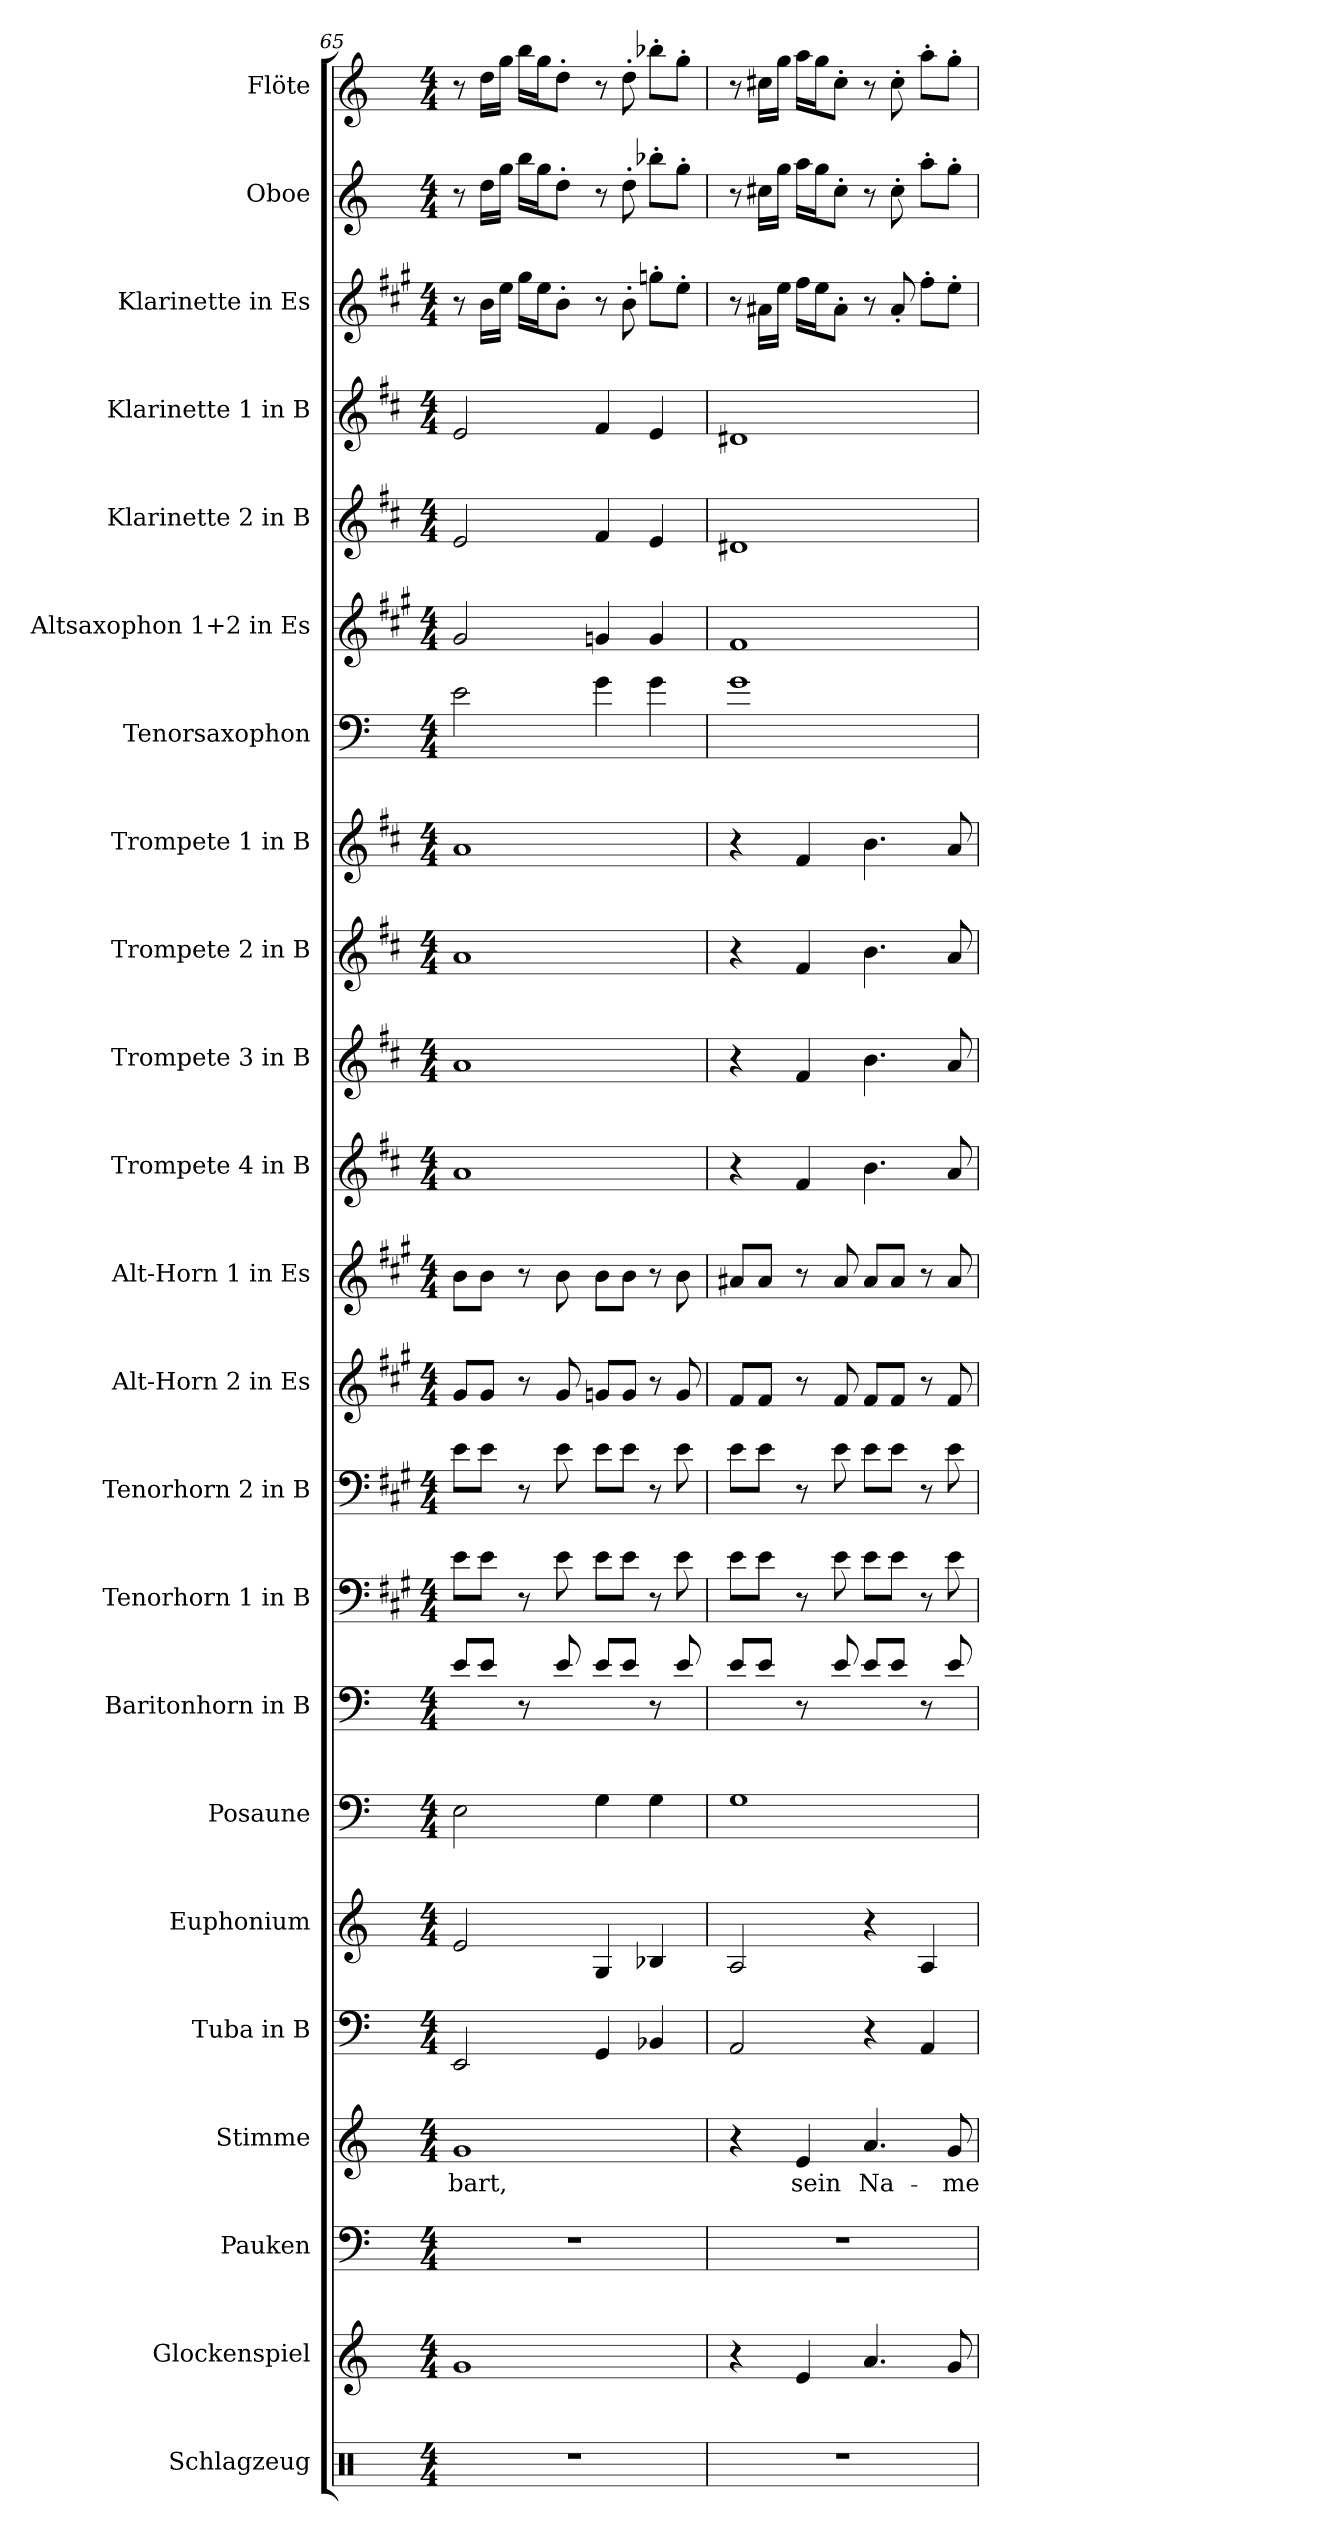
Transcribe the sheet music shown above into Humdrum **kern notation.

**kern	**kern	**kern	**kern	**text	**kern	**kern	**kern	**kern	**kern	**kern	**kern	**kern	**kern	**kern	**kern	**kern	**kern	**kern	**kern	**kern	**kern	**kern	**kern
*part23	*part22	*part21	*part20	*part20	*part19	*part18	*part17	*part16	*part15	*part14	*part13	*part12	*part11	*part10	*part9	*part8	*part7	*part6	*part5	*part4	*part3	*part2	*part1
*staff23	*staff22	*staff21	*staff20	*staff20	*staff19	*staff18	*staff17	*staff16	*staff15	*staff14	*staff13	*staff12	*staff11	*staff10	*staff9	*staff8	*staff7	*staff6	*staff5	*staff4	*staff3	*staff2	*staff1
*I"Schlagzeug	*I"Glockenspiel	*I"Pauken	*I"Stimme	*	*I"Tuba in B	*I"Euphonium	*I"Posaune	*I"Baritonhorn in B	*I"Tenorhorn  1 in B	*I"Tenorhorn 2 in B	*I"Alt-Horn 2 in Es	*I"Alt-Horn 1 in Es	*I"Trompete 4 in B	*I"Trompete 3 in B	*I"Trompete 2  in B	*I"Trompete 1 in B	*I"Tenorsaxophon	*I"Altsaxophon 1+2 in Es	*I"Klarinette 2  in B	*I"Klarinette 1 in B	*I"Klarinette in Es	*I"Oboe	*I"Flöte
*clefX	*clefG2	*clefF4	*clefG2	*	*clefF4	*clefG2	*clefF4	*clefF4	*clefF4	*clefF4	*clefG2	*clefG2	*clefG2	*clefG2	*clefG2	*clefG2	*clefF4	*clefG2	*clefG2	*clefG2	*clefG2	*clefG2	*clefG2
*	*ITrd-14c-24	*	*	*	*	*ITrd8c14	*	*ITrd8c14	*ITrd5c9	*ITrd5c9	*ITrd5c9	*ITrd5c9	*ITrd1c2	*ITrd1c2	*ITrd1c2	*ITrd1c2	*ITrd8c14	*ITrd5c9	*ITrd1c2	*ITrd1c2	*ITrd-2c-3	*	*
*k[]	*k[]	*k[]	*k[]	*	*k[]	*k[]	*k[]	*k[]	*k[]	*k[]	*k[]	*k[]	*k[]	*k[]	*k[]	*k[]	*k[]	*k[]	*k[]	*k[]	*k[]	*k[]	*k[]
*C:	*C:	*C:	*C:	*	*C:	*C:	*C:	*C:	*C:	*C:	*C:	*C:	*C:	*C:	*C:	*C:	*C:	*C:	*C:	*C:	*C:	*C:	*C:
*M4/4	*M4/4	*M4/4	*M4/4	*	*M4/4	*M4/4	*M4/4	*M4/4	*M4/4	*M4/4	*M4/4	*M4/4	*M4/4	*M4/4	*M4/4	*M4/4	*M4/4	*M4/4	*M4/4	*M4/4	*M4/4	*M4/4	*M4/4
=65	=65	=65	=65	=65	=65	=65	=65	=65	=65	=65	=65	=65	=65	=65	=65	=65	=65	=65	=65	=65	=65	=65	=65
!	!	!	!	!LO:LY:b:color=#000000	!	!	!	!	!	!	!	!	!	!	!	!	!	!	!	!	!	!	!
1r	1gggi	1r	1gi	-bart,	2EEi/	2Ei/	2Ei\	8Ei/L	8Gi\L	8Gi\L	8Bi/L	8di\L	1gi	1gi	1gi	1gi	2Ei\	2Bi/	2di/	2di/	8r	8r	8r
.	.	.	.	.	.	.	.	8Ei/J	8Gi\J	8Gi\J	8Bi/J	8di\J	.	.	.	.	.	.	.	.	16ddi\LL	16ddi\LL	16ddi\LL
.	.	.	.	.	.	.	.	.	.	.	.	.	.	.	.	.	.	.	.	.	16ggi\JJ	16ggi\JJ	16ggi\JJ
.	.	.	.	.	.	.	.	8r	8r	8r	8r	8r	.	.	.	.	.	.	.	.	16bbi\LL	16bbi\LL	16bbi\LL
.	.	.	.	.	.	.	.	.	.	.	.	.	.	.	.	.	.	.	.	.	16ggi\J	16ggi\J	16ggi\J
.	.	.	.	.	.	.	.	8Ei/	8Gi\	8Gi\	8Bi/	8di\	.	.	.	.	.	.	.	.	8dd'i\J	8dd'i\J	8dd'i\J
.	.	.	.	.	4GGi/	4GGi/	4Gi\	8Ei/L	8Gi\L	8Gi\L	8B-Xi/L	8di\L	.	.	.	.	4Gi\	4B-Xi/	4ei/	4ei/	8r	8r	8r
.	.	.	.	.	.	.	.	8Ei/J	8Gi\J	8Gi\J	8B-i/J	8di\J	.	.	.	.	.	.	.	.	8dd'i\	8dd'i\	8dd'i\
.	.	.	.	.	4BB-Xi/	4BB-Xi/	4Gi\	8r	8r	8r	8r	8r	.	.	.	.	4Gi\	4B-i/	4di/	4di/	8bb-X'i\L	8bb-X'i\L	8bb-X'i\L
.	.	.	.	.	.	.	.	8Ei/	8Gi\	8Gi\	8B-i/	8di\	.	.	.	.	.	.	.	.	8gg'i\J	8gg'i\J	8gg'i\J
=66	=66	=66	=66	=66	=66	=66	=66	=66	=66	=66	=66	=66	=66	=66	=66	=66	=66	=66	=66	=66	=66	=66	=66
1r	4r	1r	4r	.	2AAi/	2AAi/	1Gi	8Ei/L	8Gi\L	8Gi\L	8Ai/L	8c#Xi/L	4r	4r	4r	4r	1Gi	1Ai	1c#Xi	1c#Xi	8r	8r	8r
.	.	.	.	.	.	.	.	8Ei/J	8Gi\J	8Gi\J	8Ai/J	8c#i/J	.	.	.	.	.	.	.	.	16cc#Xi\LL	16cc#Xi\LL	16cc#Xi\LL
.	.	.	.	.	.	.	.	.	.	.	.	.	.	.	.	.	.	.	.	.	16ggi\JJ	16ggi\JJ	16ggi\JJ
!	!	!	!	!LO:LY:b:color=#000000	!	!	!	!	!	!	!	!	!	!	!	!	!	!	!	!	!	!	!
.	4eeei/	.	4ei/	sein	.	.	.	8r	8r	8r	8r	8r	4ei/	4ei/	4ei/	4ei/	.	.	.	.	16aai\LL	16aai\LL	16aai\LL
.	.	.	.	.	.	.	.	.	.	.	.	.	.	.	.	.	.	.	.	.	16ggi\J	16ggi\J	16ggi\J
.	.	.	.	.	.	.	.	8Ei/	8Gi\	8Gi\	8Ai/	8c#i/	.	.	.	.	.	.	.	.	8cc#'i\J	8cc#'i\J	8cc#'i\J
!	!	!	!	!LO:LY:b:color=#000000	!	!	!	!	!	!	!	!	!	!	!	!	!	!	!	!	!	!	!
.	4.aaai/	.	4.ai/	Na-	4r	4r	.	8Ei/L	8Gi\L	8Gi\L	8Ai/L	8c#i/L	4.ai\	4.ai\	4.ai\	4.ai\	.	.	.	.	8r	8r	8r
.	.	.	.	.	.	.	.	8Ei/J	8Gi\J	8Gi\J	8Ai/J	8c#i/J	.	.	.	.	.	.	.	.	8cc#'i/	8cc#'i\	8cc#'i\
.	.	.	.	.	4AAi/	4AAi/	.	8r	8r	8r	8r	8r	.	.	.	.	.	.	.	.	8aa'i\L	8aa'i\L	8aa'i\L
!	!	!	!	!LO:LY:b:color=#000000	!	!	!	!	!	!	!	!	!	!	!	!	!	!	!	!	!	!	!
.	8gggi/	.	8gi/	-me	.	.	.	8Ei/	8Gi\	8Gi\	8Ai/	8c#i/	8gi/	8gi/	8gi/	8gi/	.	.	.	.	8gg'i\J	8gg'i\J	8gg'i\J
=	=	=	=	=	=	=	=	=	=	=	=	=	=	=	=	=	=	=	=	=	=	=	=
*-	*-	*-	*-	*-	*-	*-	*-	*-	*-	*-	*-	*-	*-	*-	*-	*-	*-	*-	*-	*-	*-	*-	*-
